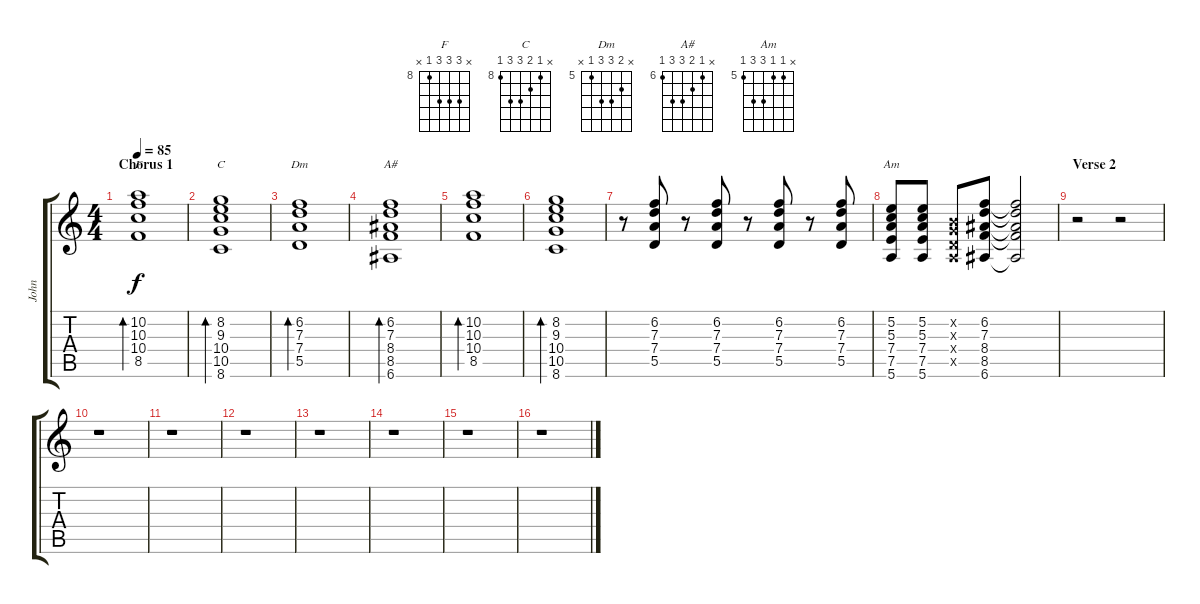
\track ("John" "John") {instrument electricguitarclean}
\staff {score tabs}
\tuning (E4 B3 G3 D3 A2 E2) {hide}
\chord ("F" x 10 10 10 8 x) {firstfret 8}
\chord ("C" x 8 9 10 10 8) {firstfret 8}
\chord ("Dm" x 6 7 7 5 x) {firstfret 5}
\chord ("A#" x 6 7 8 8 6) {firstfret 6}
\chord ("Am" x 5 5 7 7 5) {firstfret 5}
\ts (4 4)
\section ("" "Chorus 1")
\tempo 85
\clef g2
\ks c
(10.2 10.3 10.4 8.5).1{bd 120 ch "F" dy f} |
(8.2 9.3 10.4 10.5 8.6).1{bd 60 ch "C"} |
(6.2 7.3 7.4 5.5).1{bd 120 ch "Dm"} |
(6.2 7.3 8.4 8.5 6.6).1{bd 120 ch "A#"} |
(10.2 10.3 10.4 8.5).1{bd 120} |
(8.2 9.3 10.4 10.5 8.6).1{bd 60} |
r.8 (6.2 7.3 7.4 5.5).8 r.8 (6.2 7.3 7.4 5.5).8 r.8 (6.2 7.3 7.4 5.5).8 r.8 (6.2 7.3 7.4 5.5).8 |
(5.2 5.3 7.4 7.5 5.6).8{ch "Am"} (5.2 5.3 7.4 7.5 5.6).8 (0.2{x} 0.3{x} 0.4{x} 0.5{x}).8 (6.2 7.3 8.4 8.5 6.6).8 (6.2{t} 7.3{t} 8.4{t} 8.5{t} 6.6{t}).2 |
\section ("" "Verse 2")
r.2 r.2 |
r.1 |
r.1 |
r.1 |
r.1 |
r.1 |
r.1 |
r.1
